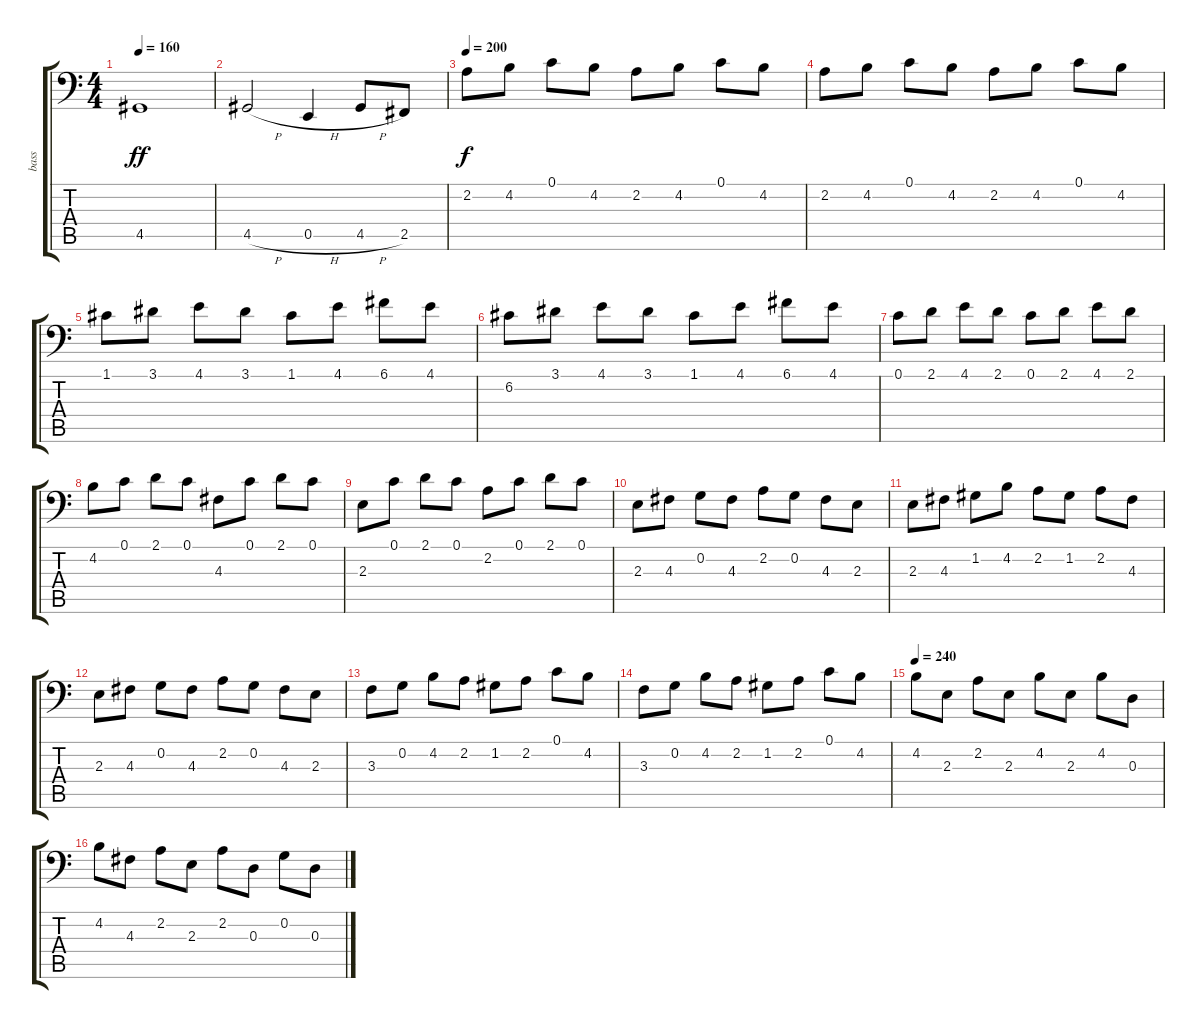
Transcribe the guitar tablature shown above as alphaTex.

\track ("bass" "bass") {instrument electricbassfinger}
\staff {score tabs}
\tuning (C3 G2 D2 A1 E1 B0) {hide}
\ts (4 4)
\tempo 160
\clef f4
\ks c
4.5.1{dy ff} |
4.5{h}.2 0.5{h}.4 4.5{h}.8 2.5.8 |
\tempo 200
2.2.8{dy f} 4.2.8 0.1.8 4.2.8 2.2.8 4.2.8 0.1.8 4.2.8 |
2.2.8 4.2.8 0.1.8 4.2.8 2.2.8 4.2.8 0.1.8 4.2.8 |
1.1.8 3.1.8 4.1.8 3.1.8 1.1.8 4.1.8 6.1.8 4.1.8 |
6.2.8 3.1.8 4.1.8 3.1.8 1.1.8 4.1.8 6.1.8 4.1.8 |
0.1.8 2.1.8 4.1.8 2.1.8 0.1.8 2.1.8 4.1.8 2.1.8 |
4.2.8 0.1.8 2.1.8 0.1.8 4.3.8 0.1.8 2.1.8 0.1.8 |
2.3.8 0.1.8 2.1.8 0.1.8 2.2.8 0.1.8 2.1.8 0.1.8 |
2.3.8 4.3.8 0.2.8 4.3.8 2.2.8 0.2.8 4.3.8 2.3.8 |
2.3.8 4.3.8 1.2.8 4.2.8 2.2.8 1.2.8 2.2.8 4.3.8 |
2.3.8 4.3.8 0.2.8 4.3.8 2.2.8 0.2.8 4.3.8 2.3.8 |
3.3.8 0.2.8 4.2.8 2.2.8 1.2.8 2.2.8 0.1.8 4.2.8 |
3.3.8 0.2.8 4.2.8 2.2.8 1.2.8 2.2.8 0.1.8 4.2.8 |
\tempo 240
4.2.8 2.3.8 2.2.8 2.3.8 4.2.8 2.3.8 4.2.8 0.3.8 |
4.2.8 4.3.8 2.2.8 2.3.8 2.2.8 0.3.8 0.2.8 0.3.8
